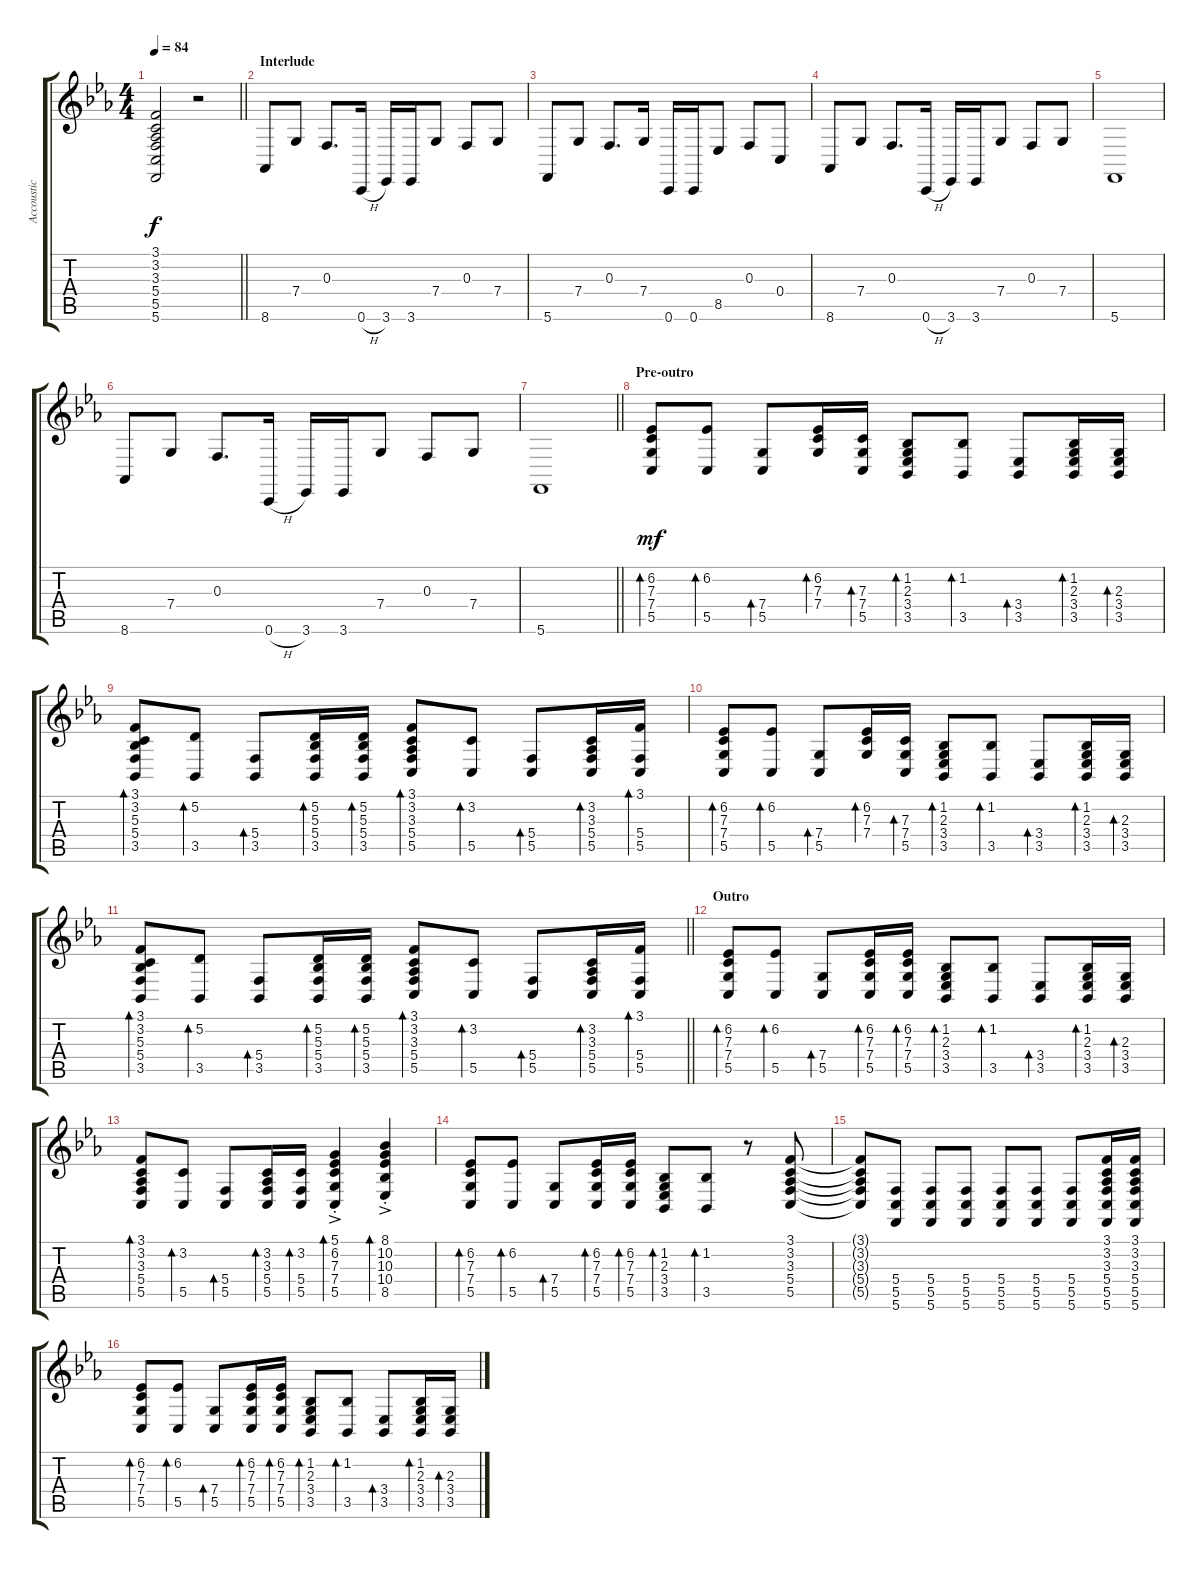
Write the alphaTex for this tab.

\track ("Accoustic Guitar" "Accoustic ") {instrument brightacousticpiano}
\staff {score tabs}
\tuning (D4 A3 F3 C3 G2 C2) {hide}
\ts (4 4)
\tempo 84
\clef g2
\barLineRight lightlight
\ks cminor
(3.1{t} 3.2{t} 3.3{t} 5.4{t} 5.5{t} 5.6{t}).2{dy f} r.2 |
\section ("" "Interlude")
8.6.8 7.4.8 0.3.8{d} 0.6{h}.16 3.6.16 3.6.16 7.4.8 0.3.8 7.4.8 |
5.6.8 7.4.8 0.3.8{d} 7.4.16 0.6.16 0.6.16 8.5.8 0.3.8 0.4.8 |
8.6.8 7.4.8 0.3.8{d} 0.6{h}.16 3.6.16 3.6.16 7.4.8 0.3.8 7.4.8 |
5.6.1 |
8.6.8 7.4.8 0.3.8{d} 0.6{h}.16 3.6.16 3.6.16 7.4.8 0.3.8 7.4.8 |
\barLineRight lightlight
5.6.1 |
\section ("" "Pre-outro")
(6.2 7.3 7.4 5.5).8{bd 60 dy mf} (6.2 5.5).8{bd 60} (7.4 5.5).8{bd 60} (6.2 7.3 7.4).16{bd 60} (7.3 7.4 5.5).16{bd 60} (1.2 2.3 3.4 3.5).8{bd 60} (1.2 3.5).8{bd 60} (3.4 3.5).8{bd 60} (1.2 2.3 3.4 3.5).16{bd 60} (2.3 3.4 3.5).16{bd 60} |
(3.1 3.2 5.3 5.4 3.5).8{bd 60} (5.2 3.5).8{bd 60} (5.4 3.5).8{bd 60} (5.2 5.3 5.4 3.5).16{bd 60} (5.2 5.3 5.4 3.5).16{bd 60} (3.1 3.2 3.3 5.4 5.5).8{bd 60} (3.2 5.5).8{bd 60} (5.4 5.5).8{bd 60} (3.2 3.3 5.4 5.5).16{bd 60} (3.1 5.4 5.5).16{bd 60} |
(6.2 7.3 7.4 5.5).8{bd 60} (6.2 5.5).8{bd 60} (7.4 5.5).8{bd 60} (6.2 7.3 7.4).16{bd 60} (7.3 7.4 5.5).16{bd 60} (1.2 2.3 3.4 3.5).8{bd 60} (1.2 3.5).8{bd 60} (3.4 3.5).8{bd 60} (1.2 2.3 3.4 3.5).16{bd 60} (2.3 3.4 3.5).16{bd 60} |
\barLineRight lightlight
(3.1 3.2 5.3 5.4 3.5).8{bd 60} (5.2 3.5).8{bd 60} (5.4 3.5).8{bd 60} (5.2 5.3 5.4 3.5).16{bd 60} (5.2 5.3 5.4 3.5).16{bd 60} (3.1 3.2 3.3 5.4 5.5).8{bd 60} (3.2 5.5).8{bd 60} (5.4 5.5).8{bd 60} (3.2 3.3 5.4 5.5).16{bd 60} (3.1 5.4 5.5).16{bd 60} |
\section ("" "Outro")
(6.2 7.3 7.4 5.5).8{bd 60} (6.2 5.5).8{bd 60} (7.4 5.5).8{bd 60} (6.2 7.3 7.4 5.5).16{bd 60} (6.2 7.3 7.4 5.5).16{bd 60} (1.2 2.3 3.4 3.5).8{bd 60} (1.2 3.5).8{bd 60} (3.4 3.5).8{bd 60} (1.2 2.3 3.4 3.5).16{bd 60} (2.3 3.4 3.5).16{bd 60} |
(3.1 3.2 3.3 5.4 5.5).8{bd 60} (3.2 5.5).8{bd 60} (5.4 5.5).8{bd 60} (3.2 3.3 5.4 5.5).16{bd 60} (3.2 5.4 5.5).16{bd 60} (5.1{ac st} 6.2{ac st} 7.3{ac st} 7.4{ac st} 5.5{ac st}).4{bd 60} (8.1{ac st} 10.2{ac st} 10.3{ac st} 10.4{ac st} 8.5{ac st}).4{bd 60} |
(6.2 7.3 7.4 5.5).8{bd 60} (6.2 5.5).8{bd 60} (7.4 5.5).8{bd 60} (6.2 7.3 7.4 5.5).16{bd 60} (6.2 7.3 7.4 5.5).16{bd 60} (1.2 2.3 3.4 3.5).8{bd 60} (1.2 3.5).8{bd 60} r.8 (3.1 3.2 3.3 5.4 5.5).8 |
(3.1{t} 3.2{t} 3.3{t} 5.4{t} 5.5{t}).8 (5.4 5.5 5.6).8 (5.4 5.5 5.6).8 (5.4 5.5 5.6).8 (5.4 5.5 5.6).8 (5.4 5.5 5.6).8 (5.4 5.5 5.6).8 (3.1 3.2 3.3 5.4 5.5 5.6).16 (3.1 3.2 3.3 5.4 5.5 5.6).16 |
(6.2 7.3 7.4 5.5).8{bd 60} (6.2 5.5).8{bd 60} (7.4 5.5).8{bd 60} (6.2 7.3 7.4 5.5).16{bd 60} (6.2 7.3 7.4 5.5).16{bd 60} (1.2 2.3 3.4 3.5).8{bd 60} (1.2 3.5).8{bd 60} (3.4 3.5).8{bd 60} (1.2 2.3 3.4 3.5).16{bd 60} (2.3 3.4 3.5).16{bd 60}
